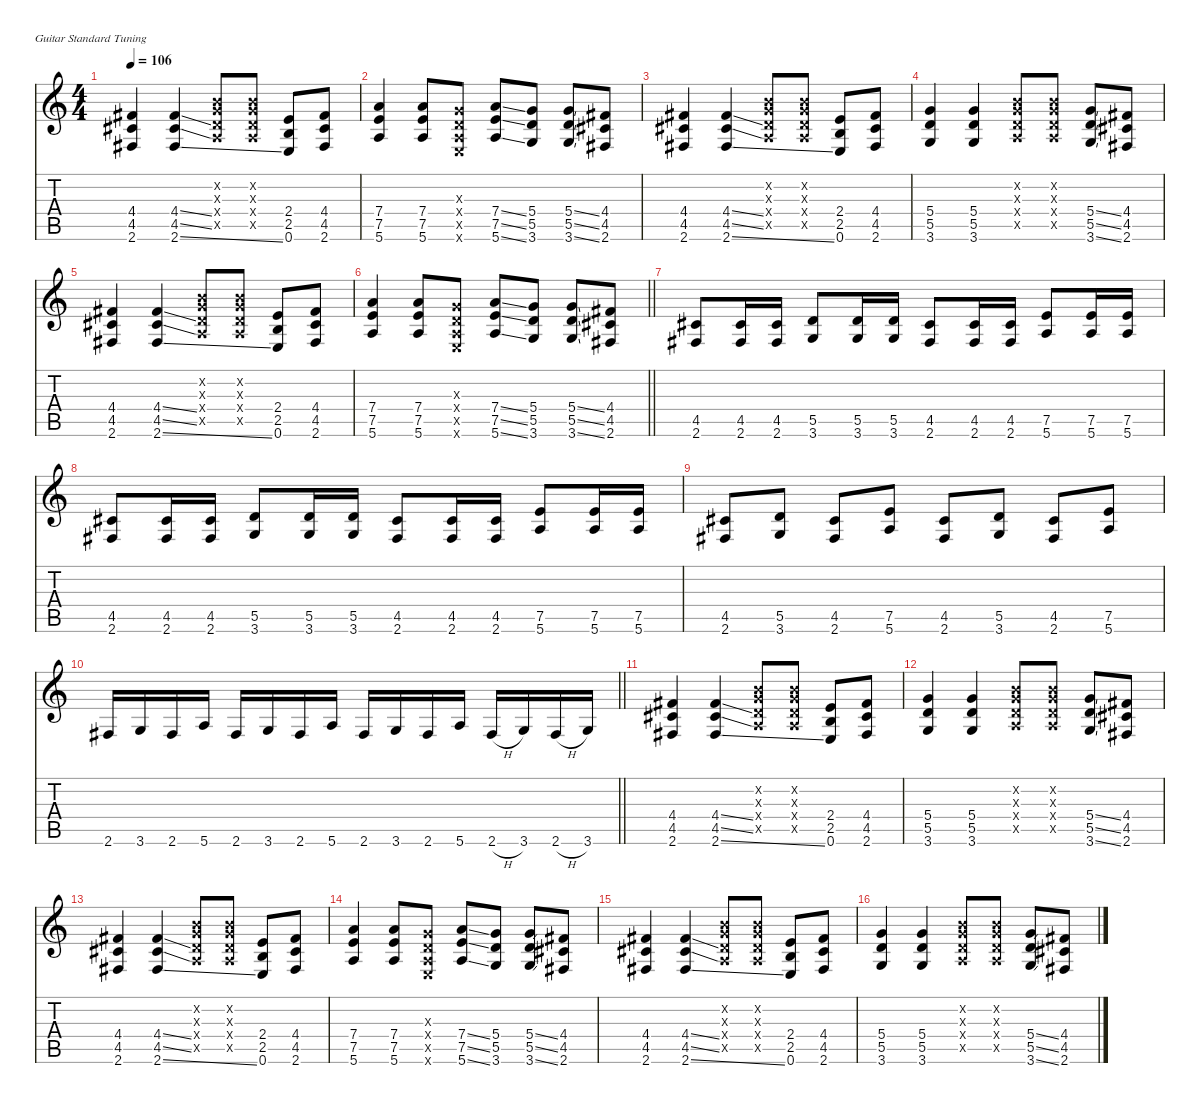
\defaultSystemsLayout 4
\hideDynamics
\bracketExtendMode nobrackets
\singleTrackTrackNamePolicy hidden
\multiTrackTrackNamePolicy hidden
\otherSystemsTrackNameOrientation horizontal
\track ("James Hetfield Rythm" "dist.guit.") {defaultSystemsLayout 8 instrument distortionguitar}
\staff {score tabs}
\tuning (E4 B3 G3 D3 A2 E2)
\ts (4 4)
\tempo 106
\clef g2
\ks c
(4.4{acc #} 4.5{acc #} 2.6{acc #}).4{dy f beam Up} (4.4{ss acc #} 4.5{ss acc #} 2.6{ss acc #}).4{beam Up} (0.2{x} 0.3{x} 0.4{x} 0.5{x}).8{beam Up} (0.2{x} 0.3{x} 0.4{x} 0.5{x}).8{beam Up} (2.4 2.5 0.6).8{beam Up} (4.4{acc #} 4.5{acc #} 2.6{acc #}).8{beam Up} |
(7.4 7.5 5.6).4{beam Up} (7.4 7.5 5.6).8{beam Up} (0.3{x} 0.4{x} 0.5{x} 0.6{x}).8{beam Up} (7.4{ss} 7.5{ss} 5.6{ss}).8{beam Up} (5.4 5.5 3.6).8{beam Up} (5.4{ss} 5.5{ss} 3.6{ss}).8{beam Up} (4.4{acc #} 4.5{acc #} 2.6{acc #}).8{beam Up} |
(4.4{acc #} 4.5{acc #} 2.6{acc #}).4{beam Up} (4.4{ss acc #} 4.5{ss acc #} 2.6{ss acc #}).4{beam Up} (0.2{x} 0.3{x} 0.4{x} 0.5{x}).8{beam Up} (0.2{x} 0.3{x} 0.4{x} 0.5{x}).8{beam Up} (2.4 2.5 0.6).8{beam Up} (4.4{acc #} 4.5{acc #} 2.6{acc #}).8{beam Up} |
(5.4 5.5 3.6).4{beam Up} (5.4 5.5 3.6).4{beam Up} (0.2{x} 0.3{x} 0.4{x} 0.5{x}).8{beam Up} (0.2{x} 0.3{x} 0.4{x} 0.5{x}).8{beam Up} (5.4{ss} 5.5{ss} 3.6{ss}).8{beam Up} (4.4{acc #} 4.5{acc #} 2.6{acc #}).8{beam Up} |
(4.4{acc #} 4.5{acc #} 2.6{acc #}).4{beam Up} (4.4{ss acc #} 4.5{ss acc #} 2.6{ss acc #}).4{beam Up} (0.2{x} 0.3{x} 0.4{x} 0.5{x}).8{beam Up} (0.2{x} 0.3{x} 0.4{x} 0.5{x}).8{beam Up} (2.4 2.5 0.6).8{beam Up} (4.4{acc #} 4.5{acc #} 2.6{acc #}).8{beam Up} |
\barLineRight lightlight
(7.4 7.5 5.6).4{beam Up} (7.4 7.5 5.6).8{beam Up} (0.3{x} 0.4{x} 0.5{x} 0.6{x}).8{beam Up} (7.4{ss} 7.5{ss} 5.6{ss}).8{beam Up} (5.4 5.5 3.6).8{beam Up} (5.4{ss} 5.5{ss} 3.6{ss}).8{beam Up} (4.4{acc #} 4.5{acc #} 2.6{acc #}).8{beam Up} |
(4.5{acc #} 2.6{acc #}).8{beam Up} (4.5{acc #} 2.6{acc #}).16{beam Up} (4.5{acc #} 2.6{acc #}).16{beam Up} (5.5 3.6).8{beam Up} (5.5 3.6).16{beam Up} (5.5 3.6).16{beam Up} (4.5{acc #} 2.6{acc #}).8{beam Up} (4.5{acc #} 2.6{acc #}).16{beam Up} (4.5{acc #} 2.6{acc #}).16{beam Up} (7.5 5.6).8{beam Up} (7.5 5.6).16{beam Up} (7.5 5.6).16{beam Up} |
(4.5{acc #} 2.6{acc #}).8{beam Up} (4.5{acc #} 2.6{acc #}).16{beam Up} (4.5{acc #} 2.6{acc #}).16{beam Up} (5.5 3.6).8{beam Up} (5.5 3.6).16{beam Up} (5.5 3.6).16{beam Up} (4.5{acc #} 2.6{acc #}).8{beam Up} (4.5{acc #} 2.6{acc #}).16{beam Up} (4.5{acc #} 2.6{acc #}).16{beam Up} (7.5 5.6).8{beam Up} (7.5 5.6).16{beam Up} (7.5 5.6).16{beam Up} |
(4.5{acc #} 2.6{acc #}).8{beam Up} (5.5 3.6).8{beam Up} (4.5{acc #} 2.6{acc #}).8{beam Up} (7.5 5.6).8{beam Up} (4.5{acc #} 2.6{acc #}).8{beam Up} (5.5 3.6).8{beam Up} (4.5{acc #} 2.6{acc #}).8{beam Up} (7.5 5.6).8{beam Up} |
\barLineRight lightlight
2.6{acc #}.16{beam Up} 3.6.16{beam Up} 2.6{acc #}.16{beam Up} 5.6.16{beam Up} 2.6{acc #}.16{beam Up} 3.6.16{beam Up} 2.6{acc #}.16{beam Up} 5.6.16{beam Up} 2.6{acc #}.16{beam Up} 3.6.16{beam Up} 2.6{acc #}.16{beam Up} 5.6.16{beam Up} 2.6{h acc #}.16{beam Up} 3.6.16{beam Up} 2.6{h acc #}.16{beam Up} 3.6.16{beam Up} |
(4.4{acc #} 4.5{acc #} 2.6{acc #}).4{beam Up} (4.4{ss acc #} 4.5{ss acc #} 2.6{ss acc #}).4{beam Up} (0.2{x} 0.3{x} 0.4{x} 0.5{x}).8{beam Up} (0.2{x} 0.3{x} 0.4{x} 0.5{x}).8{beam Up} (2.4 2.5 0.6).8{beam Up} (4.4{acc #} 4.5{acc #} 2.6{acc #}).8{beam Up} |
(5.4 5.5 3.6).4{beam Up} (5.4 5.5 3.6).4{beam Up} (0.2{x} 0.3{x} 0.4{x} 0.5{x}).8{beam Up} (0.2{x} 0.3{x} 0.4{x} 0.5{x}).8{beam Up} (5.4{ss} 5.5{ss} 3.6{ss}).8{beam Up} (4.4{acc #} 4.5{acc #} 2.6{acc #}).8{beam Up} |
(4.4{acc #} 4.5{acc #} 2.6{acc #}).4{beam Up} (4.4{ss acc #} 4.5{ss acc #} 2.6{ss acc #}).4{beam Up} (0.2{x} 0.3{x} 0.4{x} 0.5{x}).8{beam Up} (0.2{x} 0.3{x} 0.4{x} 0.5{x}).8{beam Up} (2.4 2.5 0.6).8{beam Up} (4.4{acc #} 4.5{acc #} 2.6{acc #}).8{beam Up} |
(7.4 7.5 5.6).4{beam Up} (7.4 7.5 5.6).8{beam Up} (0.3{x} 0.4{x} 0.5{x} 0.6{x}).8{beam Up} (7.4{ss} 7.5{ss} 5.6{ss}).8{beam Up} (5.4 5.5 3.6).8{beam Up} (5.4{ss} 5.5{ss} 3.6{ss}).8{beam Up} (4.4{acc #} 4.5{acc #} 2.6{acc #}).8{beam Up} |
(4.4{acc #} 4.5{acc #} 2.6{acc #}).4{beam Up} (4.4{ss acc #} 4.5{ss acc #} 2.6{ss acc #}).4{beam Up} (0.2{x} 0.3{x} 0.4{x} 0.5{x}).8{beam Up} (0.2{x} 0.3{x} 0.4{x} 0.5{x}).8{beam Up} (2.4 2.5 0.6).8{beam Up} (4.4{acc #} 4.5{acc #} 2.6{acc #}).8{beam Up} |
(5.4 5.5 3.6).4{beam Up} (5.4 5.5 3.6).4{beam Up} (0.2{x} 0.3{x} 0.4{x} 0.5{x}).8{beam Up} (0.2{x} 0.3{x} 0.4{x} 0.5{x}).8{beam Up} (5.4{ss} 5.5{ss} 3.6{ss}).8{beam Up} (4.4{acc #} 4.5{acc #} 2.6{acc #}).8{beam Up}
